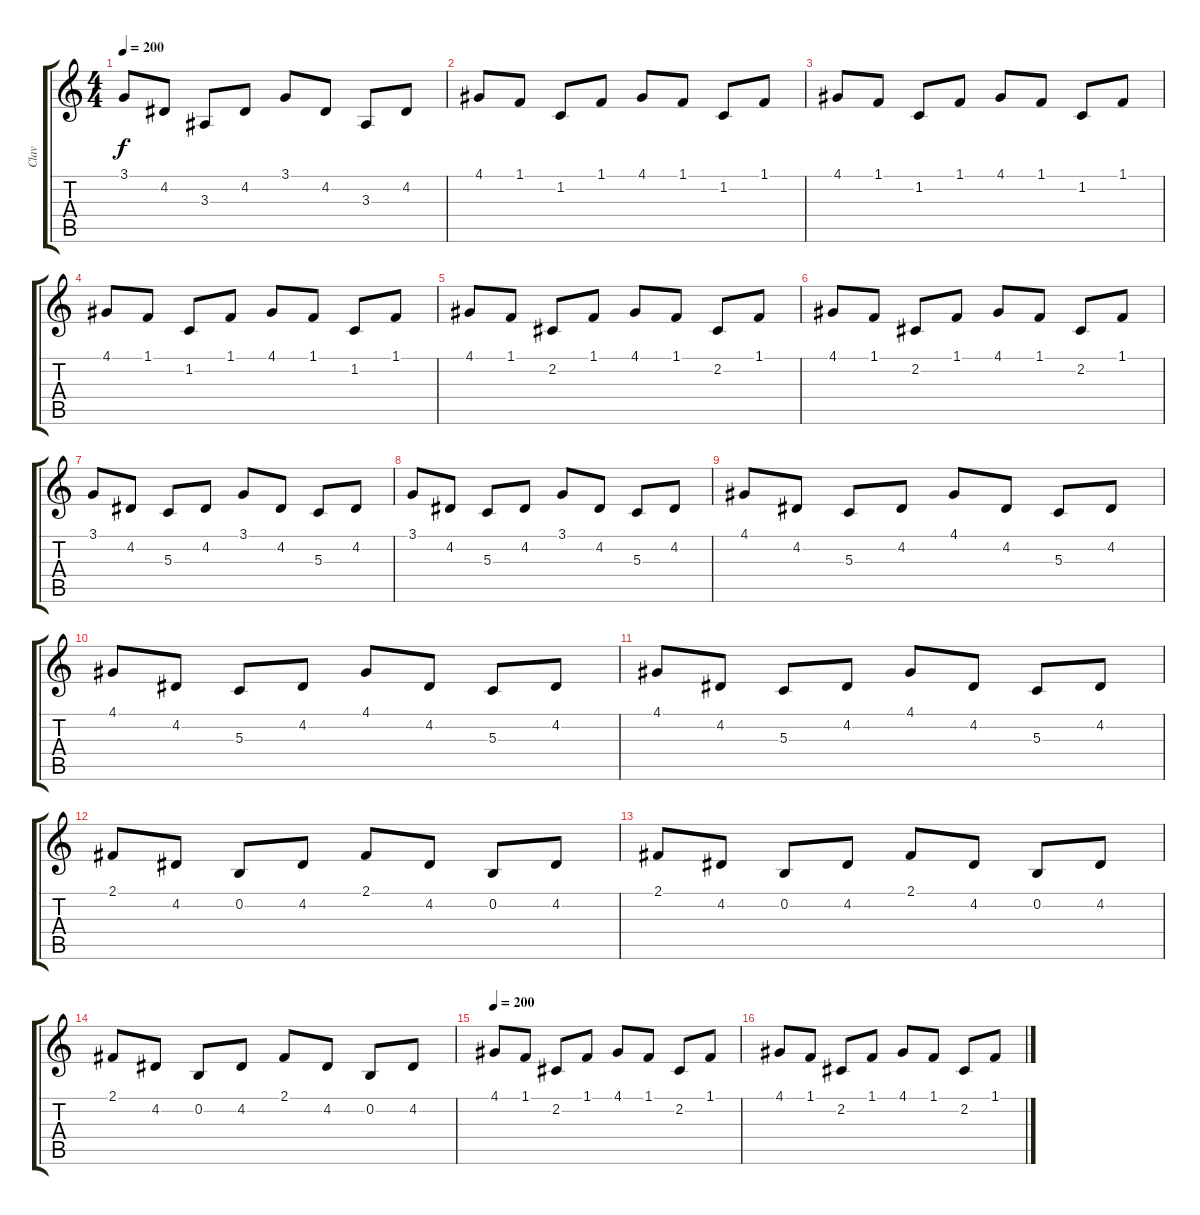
\track ("Clav" "Clav") {instrument vibraphone}
\staff {score tabs}
\tuning (E4 B3 G3 D3 A2 E2) {hide}
\ts (4 4)
\tempo 200
\clef g2
\ks c
3.1.8{dy f} 4.2.8 3.3.8 4.2.8 3.1.8 4.2.8 3.3.8 4.2.8 |
4.1.8 1.1.8 1.2.8 1.1.8 4.1.8 1.1.8 1.2.8 1.1.8 |
4.1.8 1.1.8 1.2.8 1.1.8 4.1.8 1.1.8 1.2.8 1.1.8 |
4.1.8 1.1.8 1.2.8 1.1.8 4.1.8 1.1.8 1.2.8 1.1.8 |
4.1.8 1.1.8 2.2.8 1.1.8 4.1.8 1.1.8 2.2.8 1.1.8 |
4.1.8 1.1.8 2.2.8 1.1.8 4.1.8 1.1.8 2.2.8 1.1.8 |
3.1.8 4.2.8 5.3.8 4.2.8 3.1.8 4.2.8 5.3.8 4.2.8 |
3.1.8 4.2.8 5.3.8 4.2.8 3.1.8 4.2.8 5.3.8 4.2.8 |
4.1.8 4.2.8 5.3.8 4.2.8 4.1.8 4.2.8 5.3.8 4.2.8 |
4.1.8 4.2.8 5.3.8 4.2.8 4.1.8 4.2.8 5.3.8 4.2.8 |
4.1.8 4.2.8 5.3.8 4.2.8 4.1.8 4.2.8 5.3.8 4.2.8 |
2.1.8 4.2.8 0.2.8 4.2.8 2.1.8 4.2.8 0.2.8 4.2.8 |
2.1.8 4.2.8 0.2.8 4.2.8 2.1.8 4.2.8 0.2.8 4.2.8 |
2.1.8 4.2.8 0.2.8 4.2.8 2.1.8 4.2.8 0.2.8 4.2.8 |
\tempo 200
4.1.8 1.1.8 2.2.8 1.1.8 4.1.8 1.1.8 2.2.8 1.1.8 |
4.1.8 1.1.8 2.2.8 1.1.8 4.1.8 1.1.8 2.2.8 1.1.8
